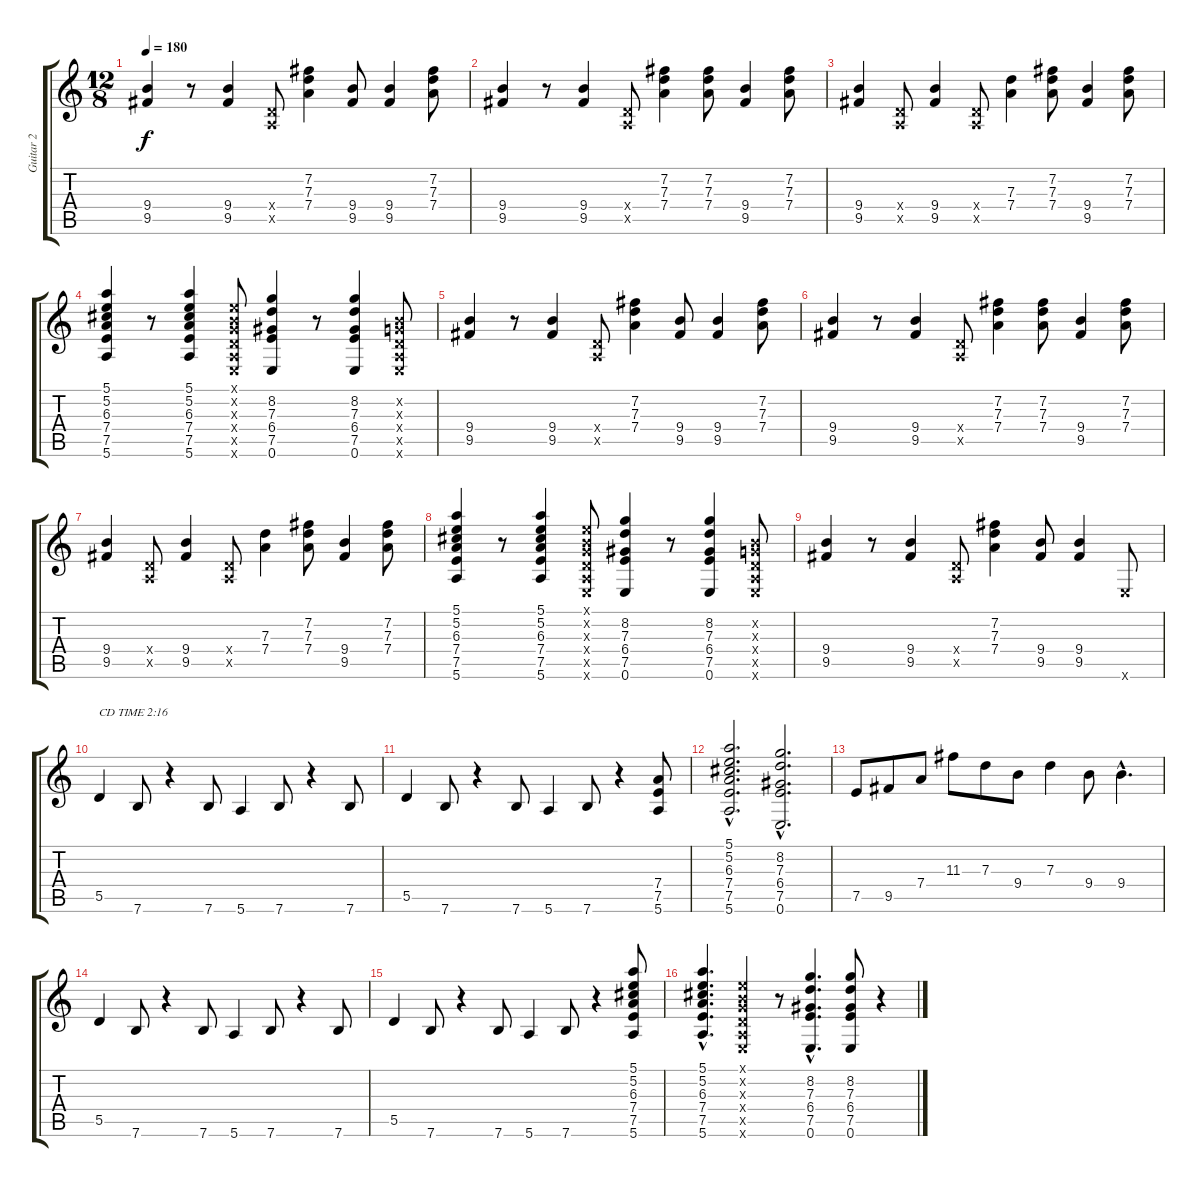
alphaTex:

\track ("Guitar 2" "Guitar 2") {instrument electricguitarclean}
\staff {score tabs}
\tuning (E4 B3 G3 D3 A2 E2) {hide}
\ts (12 8)
\tempo 180
\clef g2
\ks c
(9.4 9.5).4{dy f} r.8 (9.4 9.5).4 (0.4{x} 0.5{x}).8 (7.2 7.3 7.4).4 (9.4 9.5).8 (9.4 9.5).4 (7.2 7.3 7.4).8 |
(9.4 9.5).4 r.8 (9.4 9.5).4 (0.4{x} 0.5{x}).8 (7.2 7.3 7.4).4 (7.2 7.3 7.4).8 (9.4 9.5).4 (7.2 7.3 7.4).8 |
(9.4 9.5).4 (0.4{x} 0.5{x}).8 (9.4 9.5).4 (0.4{x} 0.5{x}).8 (7.3 7.4).4 (7.2 7.3 7.4).8 (9.4 9.5).4 (7.2 7.3 7.4).8 |
(5.1 5.2 6.3 7.4 7.5 5.6).4 r.8 (5.1 5.2 6.3 7.4 7.5 5.6).4 (0.1{x} 0.2{x} 0.3{x} 0.4{x} 0.5{x} 0.6{x}).8 (8.2 7.3 6.4 7.5 0.6).4 r.8 (8.2 7.3 6.4 7.5 0.6).4 (0.2{x} 0.3{x} 0.4{x} 0.5{x} 0.6{x}).8 |
(9.4 9.5).4 r.8 (9.4 9.5).4 (0.4{x} 0.5{x}).8 (7.2 7.3 7.4).4 (9.4 9.5).8 (9.4 9.5).4 (7.2 7.3 7.4).8 |
(9.4 9.5).4 r.8 (9.4 9.5).4 (0.4{x} 0.5{x}).8 (7.2 7.3 7.4).4 (7.2 7.3 7.4).8 (9.4 9.5).4 (7.2 7.3 7.4).8 |
(9.4 9.5).4 (0.4{x} 0.5{x}).8 (9.4 9.5).4 (0.4{x} 0.5{x}).8 (7.3 7.4).4 (7.2 7.3 7.4).8 (9.4 9.5).4 (7.2 7.3 7.4).8 |
(5.1 5.2 6.3 7.4 7.5 5.6).4 r.8 (5.1 5.2 6.3 7.4 7.5 5.6).4 (0.1{x} 0.2{x} 0.3{x} 0.4{x} 0.5{x} 0.6{x}).8 (8.2 7.3 6.4 7.5 0.6).4 r.8 (8.2 7.3 6.4 7.5 0.6).4 (0.2{x} 0.3{x} 0.4{x} 0.5{x} 0.6{x}).8 |
(9.4 9.5).4 r.8 (9.4 9.5).4 (0.4{x} 0.5{x}).8 (7.2 7.3 7.4).4 (9.4 9.5).8 (9.4 9.5).4 0.6{x}.8 |
5.5.4{txt "CD TIME 2:16"} 7.6.8 r.4 7.6.8 5.6.4 7.6.8 r.4 7.6.8 |
5.5.4 7.6.8 r.4 7.6.8 5.6.4 7.6.8 r.4 (7.4 7.5 5.6).8 |
(5.1{hac} 5.2{hac} 6.3{hac} 7.4{hac} 7.5{hac} 5.6{hac}).2{d} (8.2{hac} 7.3{hac} 6.4{hac} 7.5{hac} 0.6{hac}).2{d} |
7.5.8 9.5.8 7.4.8 11.3.8 7.3.8 9.4.8 7.3.4 9.4.8 9.4{hac}.4{d} |
5.5.4 7.6.8 r.4 7.6.8 5.6.4 7.6.8 r.4 7.6.8 |
5.5.4 7.6.8 r.4 7.6.8 5.6.4 7.6.8 r.4 (5.1 5.2 6.3 7.4 7.5 5.6).8 |
(5.1{hac} 5.2{hac} 6.3{hac} 7.4{hac} 7.5{hac} 5.6{hac}).4{d} (0.1{x} 0.2{x} 0.3{x} 0.4{x} 0.5{x} 0.6{x}).4 r.8 (8.2{hac} 7.3{hac} 6.4{hac} 7.5{hac} 0.6{hac}).4{d} (8.2 7.3 6.4 7.5 0.6).8 r.4
